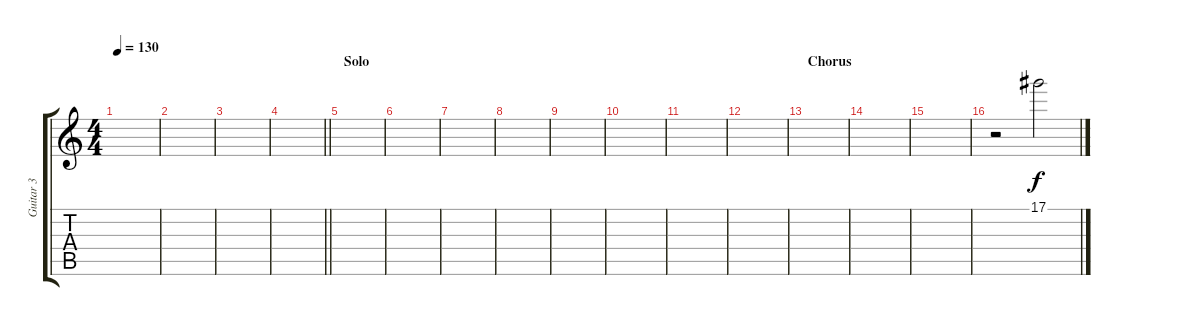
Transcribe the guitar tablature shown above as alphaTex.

\track ("Guitar 3" "Guitar 3") {instrument overdrivenguitar}
\staff {score tabs}
\tuning (Eb4 Bb3 Gb3 Db3 Ab2 Eb2) {hide}
\ts (4 4)
\tempo 130
\clef g2
\ks c
|
|
|
\barLineRight lightlight
|
\section ("" "Solo")
|
|
|
|
|
|
|
|
\section ("" "Chorus")
|
|
|
r.2 17.1.2
